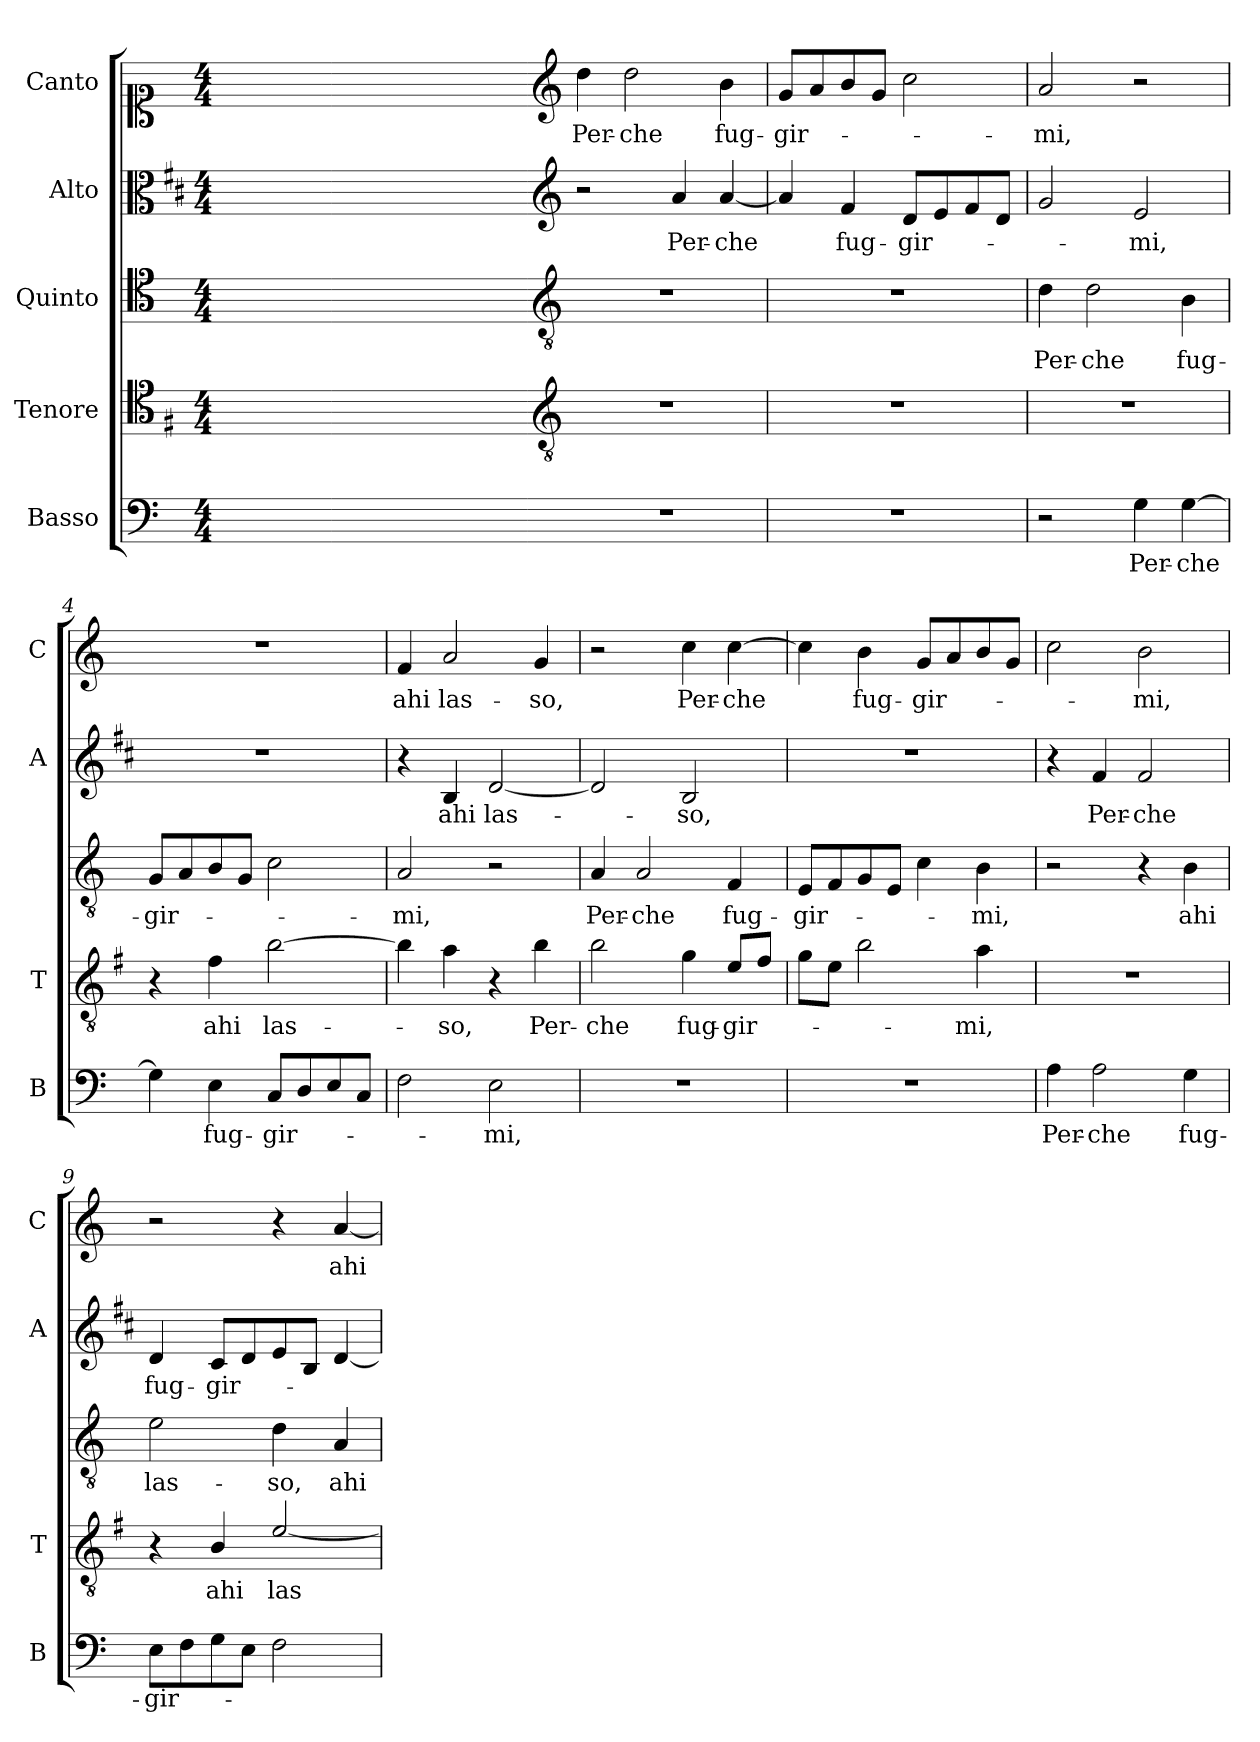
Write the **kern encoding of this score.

**kern	**text	**kern	**text	**kern	**text	**kern	**text	**kern	**text
*part5	*part5	*part4	*part4	*part3	*part3	*part2	*part2	*part1	*part1
*staff5	*staff5	*staff4	*staff4	*staff3	*staff3	*staff2	*staff2	*staff1	*staff1
*I"Basso	*	*I"Tenore	*	*I"Quinto	*	*I"Alto	*	*I"Canto	*
*I'B	*	*I'T	*	*	*	*I'A	*	*I'C	*
*clefF4	*	*clefC4	*	*clefC4	*	*clefC3	*	*clefC1	*
*	*	*ITrd4c7	*	*	*	*ITrd1c2	*	*	*
*k[]	*	*k[]	*	*k[]	*	*k[]	*	*k[]	*
*C:	*	*C:	*	*C:	*	*C:	*	*C:	*
*M4/4	*	*M4/4	*	*M4/4	*	*M4/4	*	*M4/4	*
=	=	=	=	=	=	=	=	=	=
1ryy	.	1ryy	.	1ryy	.	1ryy	.	1ryy	.
=1X-	=1X-	=1X-	=1X-	=1X-	=1X-	=1X-	=1X-	=1X-	=1X-
4ryy	.	4ryy	.	4ryy	.	4ryy	.	4ryy	.
4ryy	.	4ryy	.	4ryy	.	4ryy	.	4ryy	.
4ryy	.	4ryy	.	4ryy	.	4ryy	.	4ryy	.
4ryy	.	4ryy	.	4ryy	.	4ryy	.	4ryy	.
=1-	=1-	=1-	=1-	=1-	=1-	=1-	=1-	=1-	=1-
*	*	*clefGv2	*	*clefGv2	*	*clefG2	*	*clefG2	*
!	!	!	!	!	!	!	!	!	!LO:LY:b
1r	.	1r	.	1r	.	2r	.	4dd\	Per-
!	!	!	!	!	!	!	!	!	!LO:LY:b
.	.	.	.	.	.	.	.	2dd\	-che
!	!	!	!	!	!	!	!LO:LY:b	!	!
.	.	.	.	.	.	4g/	Per-	.	.
!	!	!	!	!	!	!	!LO:LY:b	!	!LO:LY:b
.	.	.	.	.	.	[4g/	-che	4b\	fug-
=2	=2	=2	=2	=2	=2	=2	=2	=2	=2
!	!	!	!	!	!	!	!	!	!LO:LY:b
1r	.	1r	.	1r	.	4g/]	.	8g/L	-gir-
.	.	.	.	.	.	.	.	8a/	.
!	!	!	!	!	!	!	!LO:LY:b	!	!
.	.	.	.	.	.	4e/	fug-	8b/	.
.	.	.	.	.	.	.	.	8g/J	.
!	!	!	!	!	!	!	!LO:LY:b	!	!
.	.	.	.	.	.	8c/L	-gir-	2cc\	.
.	.	.	.	.	.	8d/	.	.	.
.	.	.	.	.	.	8e/	.	.	.
.	.	.	.	.	.	8c/J	.	.	.
=3	=3	=3	=3	=3	=3	=3	=3	=3	=3
!	!	!	!	!	!LO:LY:b	!	!	!	!LO:LY:b
2r	.	1r	.	4d\	Per-	2f/	.	2a/	-mi,
!	!	!	!	!	!LO:LY:b	!	!	!	!
.	.	.	.	2d\	-che	.	.	.	.
!	!LO:LY:b	!	!	!	!	!	!LO:LY:b	!	!
4G\	Per-	.	.	.	.	2d/	-mi,	2r	.
!	!LO:LY:b	!	!	!	!LO:LY:b	!	!	!	!
[4G\	-che	.	.	4B\	fug-	.	.	.	.
=4	=4	=4	=4	=4	=4	=4	=4	=4	=4
!	!	!	!	!	!LO:LY:b	!	!	!	!
4G\]	.	4r	.	8G/L	-gir-	1r	.	1r	.
.	.	.	.	8A/	.	.	.	.	.
!	!LO:LY:b	!	!LO:LY:b	!	!	!	!	!	!
4E\	fug-	4B\	ahi	8B/	.	.	.	.	.
.	.	.	.	8G/J	.	.	.	.	.
!	!LO:LY:b	!	!LO:LY:b	!	!	!	!	!	!
8C/L	-gir-	[2e\	las-	2c\	.	.	.	.	.
8D/	.	.	.	.	.	.	.	.	.
8E/	.	.	.	.	.	.	.	.	.
8C/J	.	.	.	.	.	.	.	.	.
=5	=5	=5	=5	=5	=5	=5	=5	=5	=5
!	!	!	!	!	!LO:LY:b	!	!	!	!LO:LY:b
2F\	.	4e\]	.	2A/	-mi,	4r	.	4f/	ahi
!	!	!	!LO:LY:b	!	!	!	!LO:LY:b	!	!LO:LY:b
.	.	4d\	-so,	.	.	4A/	ahi	2a/	las-
!	!LO:LY:b	!	!	!	!	!	!LO:LY:b	!	!
2E\	-mi,	4r	.	2r	.	[2c/	las-	.	.
!	!	!	!LO:LY:b	!	!	!	!	!	!LO:LY:b
.	.	4e\	Per-	.	.	.	.	4g/	-so,
=6	=6	=6	=6	=6	=6	=6	=6	=6	=6
!	!	!	!LO:LY:b	!	!LO:LY:b	!	!	!	!
1r	.	2e\	-che	4A/	Per-	2c/]	.	2r	.
!	!	!	!	!	!LO:LY:b	!	!	!	!
.	.	.	.	2A/	-che	.	.	.	.
!	!	!	!LO:LY:b	!	!	!	!LO:LY:b	!	!LO:LY:b
.	.	4c\	fug-	.	.	2A/	-so,	4cc\	Per-
!	!	!	!LO:LY:b	!	!LO:LY:b	!	!	!	!LO:LY:b
.	.	8A/L	-gir-	4F/	fug-	.	.	[4cc\	-che
.	.	8B/J	.	.	.	.	.	.	.
!!LO:LB:g=z
=7	=7	=7	=7	=7	=7	=7	=7	=7	=7
!	!	!	!	!	!LO:LY:b	!	!	!	!
1r	.	8c\L	.	8E/L	-gir-	1r	.	4cc\]	.
.	.	8A\J	.	8F/	.	.	.	.	.
!	!	!	!	!	!	!	!	!	!LO:LY:b
.	.	2e\	.	8G/	.	.	.	4b\	fug-
.	.	.	.	8E/J	.	.	.	.	.
!	!	!	!	!	!	!	!	!	!LO:LY:b
.	.	.	.	4c\	.	.	.	8g/L	-gir-
.	.	.	.	.	.	.	.	8a/	.
!	!	!	!LO:LY:b	!	!LO:LY:b	!	!	!	!
.	.	4d\	-mi,	4B\	-mi,	.	.	8b/	.
.	.	.	.	.	.	.	.	8g/J	.
=8	=8	=8	=8	=8	=8	=8	=8	=8	=8
!	!LO:LY:b	!	!	!	!	!	!	!	!
4A\	Per-	1r	.	2r	.	4r	.	2cc\	.
!	!LO:LY:b	!	!	!	!	!	!LO:LY:b	!	!
2A\	-che	.	.	.	.	4e/	Per-	.	.
!	!	!	!	!	!	!	!LO:LY:b	!	!LO:LY:b
.	.	.	.	4r	.	2e/	-che	2b\	-mi,
!	!LO:LY:b	!	!	!	!LO:LY:b	!	!	!	!
4G\	fug-	.	.	4B\	ahi	.	.	.	.
=9	=9	=9	=9	=9	=9	=9	=9	=9	=9
!	!LO:LY:b	!	!	!	!LO:LY:b	!	!LO:LY:b	!	!
8E\L	-gir-	4r	.	2e\	las-	4c/	fug-	2r	.
8F\	.	.	.	.	.	.	.	.	.
!	!	!	!LO:LY:b	!	!	!	!LO:LY:b	!	!
8G\	.	4E/	ahi	.	.	8B/L	-gir-	.	.
8E\J	.	.	.	.	.	8c/	.	.	.
!	!	!	!LO:LY:b	!	!LO:LY:b	!	!	!	!
2F\	.	[2A/	las-	4d\	-so,	8d/	.	4r	.
.	.	.	.	.	.	8A/J	.	.	.
!	!	!	!	!	!LO:LY:b	!	!	!	!LO:LY:b
.	.	.	.	4A/	ahi	[4c/	.	[4a/	ahi
=	=	=	=	=	=	=	=	=	=
*-	*-	*-	*-	*-	*-	*-	*-	*-	*-
